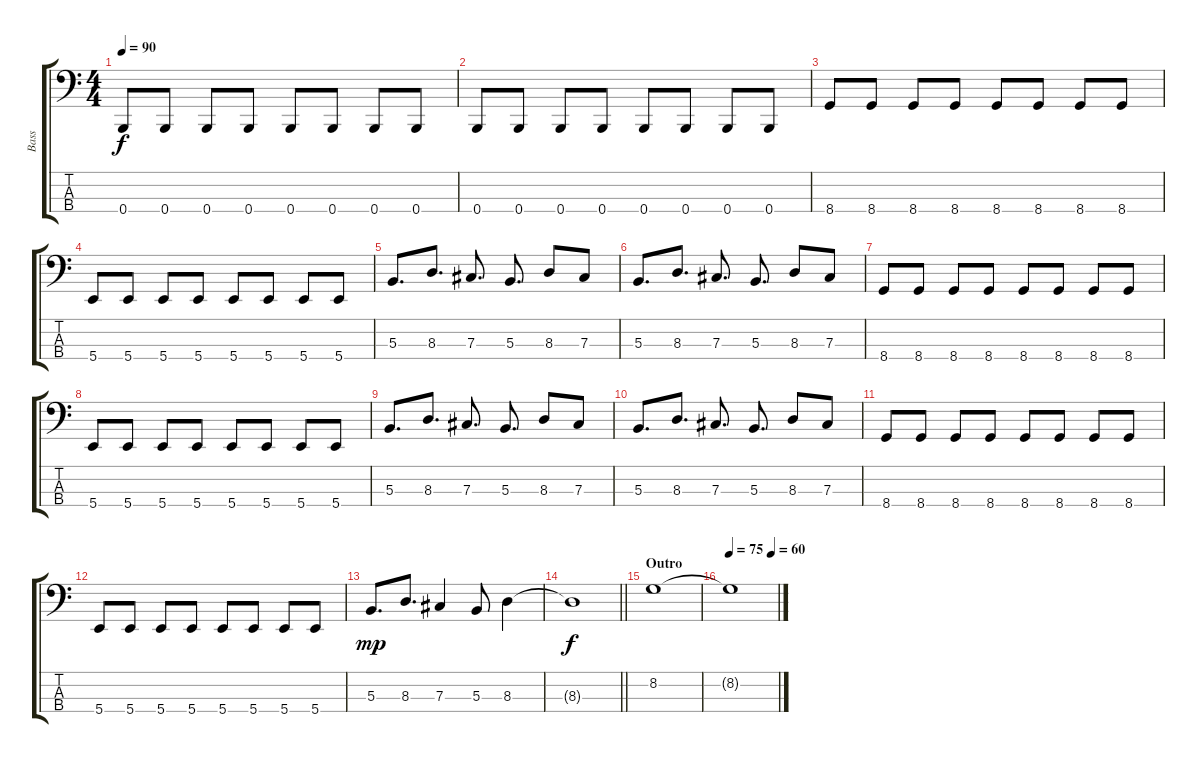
\track ("Bass" "Bass") {instrument electricbassfinger}
\staff {score tabs}
\tuning (E2 B1 Gb1 B0) {hide}
\ts (4 4)
\tempo 90
\clef f4
\ks c
0.4.8{dy f} 0.4.8 0.4.8 0.4.8 0.4.8 0.4.8 0.4.8 0.4.8 |
0.4.8 0.4.8 0.4.8 0.4.8 0.4.8 0.4.8 0.4.8 0.4.8 |
8.4.8 8.4.8 8.4.8 8.4.8 8.4.8 8.4.8 8.4.8 8.4.8 |
5.4.8 5.4.8 5.4.8 5.4.8 5.4.8 5.4.8 5.4.8 5.4.8 |
5.3.8{d} 8.3.8{d} 7.3.8{d} 5.3.8{d} 8.3.8 7.3.8 |
5.3.8{d} 8.3.8{d} 7.3.8{d} 5.3.8{d} 8.3.8 7.3.8 |
8.4.8 8.4.8 8.4.8 8.4.8 8.4.8 8.4.8 8.4.8 8.4.8 |
5.4.8 5.4.8 5.4.8 5.4.8 5.4.8 5.4.8 5.4.8 5.4.8 |
5.3.8{d} 8.3.8{d} 7.3.8{d} 5.3.8{d} 8.3.8 7.3.8 |
5.3.8{d} 8.3.8{d} 7.3.8{d} 5.3.8{d} 8.3.8 7.3.8 |
8.4.8 8.4.8 8.4.8 8.4.8 8.4.8 8.4.8 8.4.8 8.4.8 |
5.4.8 5.4.8 5.4.8 5.4.8 5.4.8 5.4.8 5.4.8 5.4.8 |
5.3.8{d dy mp} 8.3.8{d} 7.3.4 5.3.8 8.3.4 |
\barLineRight lightlight
8.3{t}.1{dy f} |
\section ("" "Outro")
8.2.1 |
\tempo 75
\tempo (60 0.875)
8.2{ss t}.1
